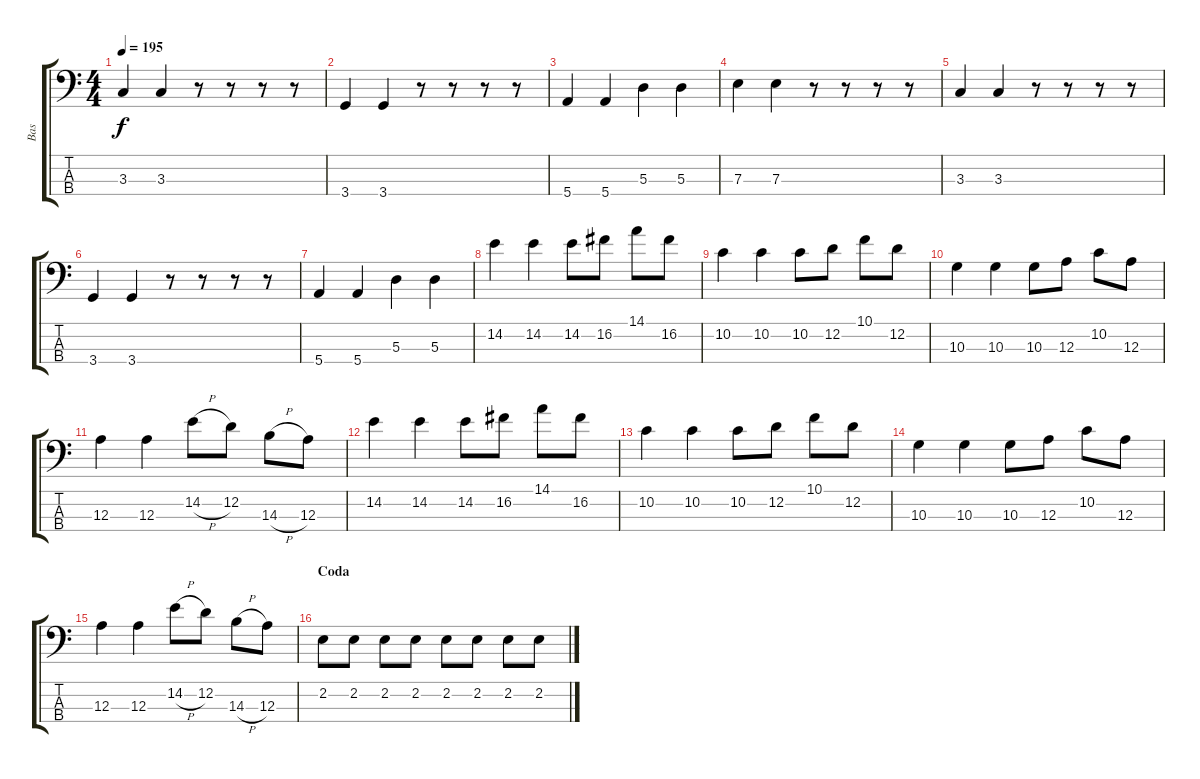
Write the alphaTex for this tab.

\track ("Bas" "Bas") {instrument electricbassfinger}
\staff {score tabs}
\tuning (G2 D2 A1 E1) {hide}
\ts (4 4)
\tempo 195
\clef f4
\ks c
3.3.4{dy f} 3.3.4 r.8 r.8 r.8 r.8 |
3.4.4 3.4.4 r.8 r.8 r.8 r.8 |
5.4.4 5.4.4 5.3.4 5.3.4 |
7.3.4 7.3.4 r.8 r.8 r.8 r.8 |
3.3.4 3.3.4 r.8 r.8 r.8 r.8 |
3.4.4 3.4.4 r.8 r.8 r.8 r.8 |
5.4.4 5.4.4 5.3.4 5.3.4 |
14.2.4 14.2.4 14.2.8 16.2.8 14.1.8 16.2.8 |
10.2.4 10.2.4 10.2.8 12.2.8 10.1.8 12.2.8 |
10.3.4 10.3.4 10.3.8 12.3.8 10.2.8 12.3.8 |
12.3.4 12.3.4 14.2{h}.8 12.2.8 14.3{h}.8 12.3.8 |
14.2.4 14.2.4 14.2.8 16.2.8 14.1.8 16.2.8 |
10.2.4 10.2.4 10.2.8 12.2.8 10.1.8 12.2.8 |
10.3.4 10.3.4 10.3.8 12.3.8 10.2.8 12.3.8 |
12.3.4 12.3.4 14.2{h}.8 12.2.8 14.3{h}.8 12.3.8 |
\section ("" "Coda")
2.2.8 2.2.8 2.2.8 2.2.8 2.2.8 2.2.8 2.2.8 2.2.8
